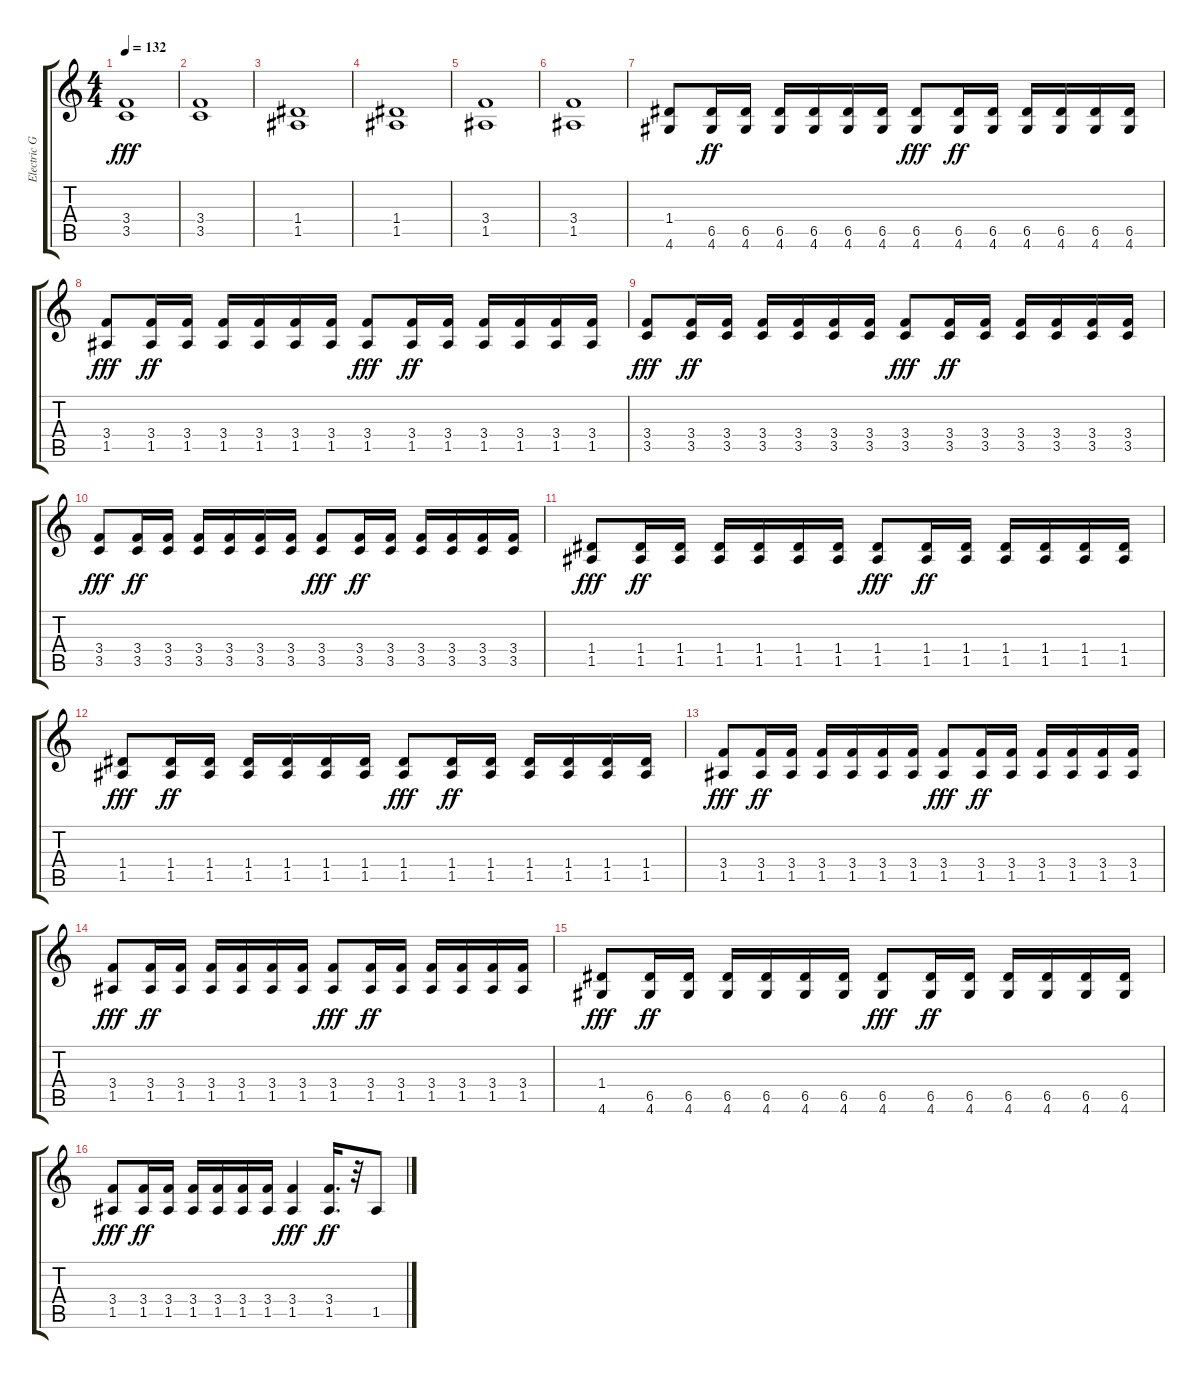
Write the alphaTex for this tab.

\track ("Electric Guitar 2" "Electric G") {instrument distortionguitar}
\staff {score tabs}
\tuning (E4 B3 G3 D3 A2 E2) {hide}
\ts (4 4)
\tempo 132
\clef g2
\ks c
(3.4 3.5).1{dy fff} |
(3.4 3.5).1 |
(1.4 1.5).1 |
(1.4 1.5).1 |
(3.4 1.5).1 |
(3.4 1.5).1 |
(1.4 4.6).8 (6.5 4.6).16{dy ff} (6.5 4.6).16 (6.5 4.6).16 (6.5 4.6).16 (6.5 4.6).16 (6.5 4.6).16 (6.5 4.6).8{dy fff} (6.5 4.6).16{dy ff} (6.5 4.6).16 (6.5 4.6).16 (6.5 4.6).16 (6.5 4.6).16 (6.5 4.6).16 |
(3.4 1.5).8{dy fff} (3.4 1.5).16{dy ff} (3.4 1.5).16 (3.4 1.5).16 (3.4 1.5).16 (3.4 1.5).16 (3.4 1.5).16 (3.4 1.5).8{dy fff} (3.4 1.5).16{dy ff} (3.4 1.5).16 (3.4 1.5).16 (3.4 1.5).16 (3.4 1.5).16 (3.4 1.5).16 |
(3.4 3.5).8{dy fff} (3.4 3.5).16{dy ff} (3.4 3.5).16 (3.4 3.5).16 (3.4 3.5).16 (3.4 3.5).16 (3.4 3.5).16 (3.4 3.5).8{dy fff} (3.4 3.5).16{dy ff} (3.4 3.5).16 (3.4 3.5).16 (3.4 3.5).16 (3.4 3.5).16 (3.4 3.5).16 |
(3.4 3.5).8{dy fff} (3.4 3.5).16{dy ff} (3.4 3.5).16 (3.4 3.5).16 (3.4 3.5).16 (3.4 3.5).16 (3.4 3.5).16 (3.4 3.5).8{dy fff} (3.4 3.5).16{dy ff} (3.4 3.5).16 (3.4 3.5).16 (3.4 3.5).16 (3.4 3.5).16 (3.4 3.5).16 |
(1.4 1.5).8{dy fff} (1.4 1.5).16{dy ff} (1.4 1.5).16 (1.4 1.5).16 (1.4 1.5).16 (1.4 1.5).16 (1.4 1.5).16 (1.4 1.5).8{dy fff} (1.4 1.5).16{dy ff} (1.4 1.5).16 (1.4 1.5).16 (1.4 1.5).16 (1.4 1.5).16 (1.4 1.5).16 |
(1.4 1.5).8{dy fff} (1.4 1.5).16{dy ff} (1.4 1.5).16 (1.4 1.5).16 (1.4 1.5).16 (1.4 1.5).16 (1.4 1.5).16 (1.4 1.5).8{dy fff} (1.4 1.5).16{dy ff} (1.4 1.5).16 (1.4 1.5).16 (1.4 1.5).16 (1.4 1.5).16 (1.4 1.5).16 |
(3.4 1.5).8{dy fff} (3.4 1.5).16{dy ff} (3.4 1.5).16 (3.4 1.5).16 (3.4 1.5).16 (3.4 1.5).16 (3.4 1.5).16 (3.4 1.5).8{dy fff} (3.4 1.5).16{dy ff} (3.4 1.5).16 (3.4 1.5).16 (3.4 1.5).16 (3.4 1.5).16 (3.4 1.5).16 |
(3.4 1.5).8{dy fff} (3.4 1.5).16{dy ff} (3.4 1.5).16 (3.4 1.5).16 (3.4 1.5).16 (3.4 1.5).16 (3.4 1.5).16 (3.4 1.5).8{dy fff} (3.4 1.5).16{dy ff} (3.4 1.5).16 (3.4 1.5).16 (3.4 1.5).16 (3.4 1.5).16 (3.4 1.5).16 |
(1.4 4.6).8{dy fff} (6.5 4.6).16{dy ff} (6.5 4.6).16 (6.5 4.6).16 (6.5 4.6).16 (6.5 4.6).16 (6.5 4.6).16 (6.5 4.6).8{dy fff} (6.5 4.6).16{dy ff} (6.5 4.6).16 (6.5 4.6).16 (6.5 4.6).16 (6.5 4.6).16 (6.5 4.6).16 |
(3.4 1.5).8{dy fff} (3.4 1.5).16{dy ff} (3.4 1.5).16 (3.4 1.5).16 (3.4 1.5).16 (3.4 1.5).16 (3.4 1.5).16 (3.4 1.5).4{dy fff} (3.4 1.5).16{d dy ff} r.32 1.5.8
